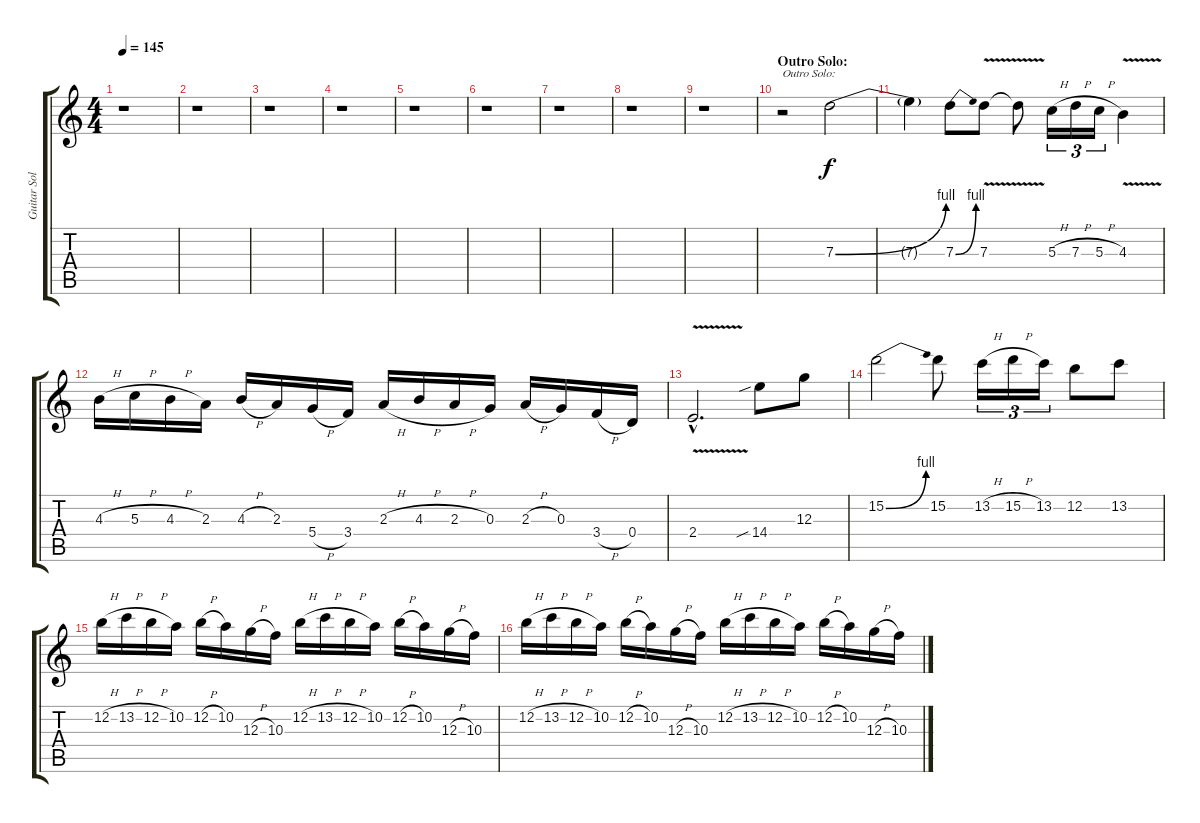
\track ("Guitar Solo" "Guitar Sol") {instrument distortionguitar}
\staff {score tabs}
\tuning (E4 B3 G3 D3 A2 E2) {hide}
\ts (4 4)
\tempo 145
\clef g2
\ks c
r.1{dy f} |
r.1 |
r.1 |
r.1 |
r.1 |
r.1 |
r.1 |
r.1 |
r.1 |
\section ("" "Outro Solo:")
r.2{txt "Outro Solo:"} 7.3{be (bend 0 0 60 4)}.2 |
7.3{t}.4 7.3{be (bend 0 0 60 4)}.8 7.3{v}.8 7.3{t}.8 5.3{h}.16{tu (3 2)} 7.3{h}.16{tu (3 2)} 5.3{h}.16{tu (3 2)} 4.3{v}.4 |
4.3{h}.16 5.3{h}.16 4.3{h}.16 2.3.16 4.3{h}.16 2.3.16 5.4{h}.16 3.4.16 2.3{h}.16 4.3{h}.16 2.3{h}.16 0.3.16 2.3{h}.16 0.3.16 3.4{h}.16 0.4.16 |
2.4{v hac}.2{d} 14.4{sib}.8 12.3.8 |
15.2{be (bend 0 0 60 4)}.2 15.2.8 13.2{h}.16{tu (3 2)} 15.2{h}.16{tu (3 2)} 13.2.16{tu (3 2)} 12.2.8 13.2.8 |
12.2{h}.16 13.2{h}.16 12.2{h}.16 10.2.16 12.2{h}.16 10.2.16 12.3{h}.16 10.3.16 12.2{h}.16 13.2{h}.16 12.2{h}.16 10.2.16 12.2{h}.16 10.2.16 12.3{h}.16 10.3.16 |
12.2{h}.16 13.2{h}.16 12.2{h}.16 10.2.16 12.2{h}.16 10.2.16 12.3{h}.16 10.3.16 12.2{h}.16 13.2{h}.16 12.2{h}.16 10.2.16 12.2{h}.16 10.2.16 12.3{h}.16 10.3.16
